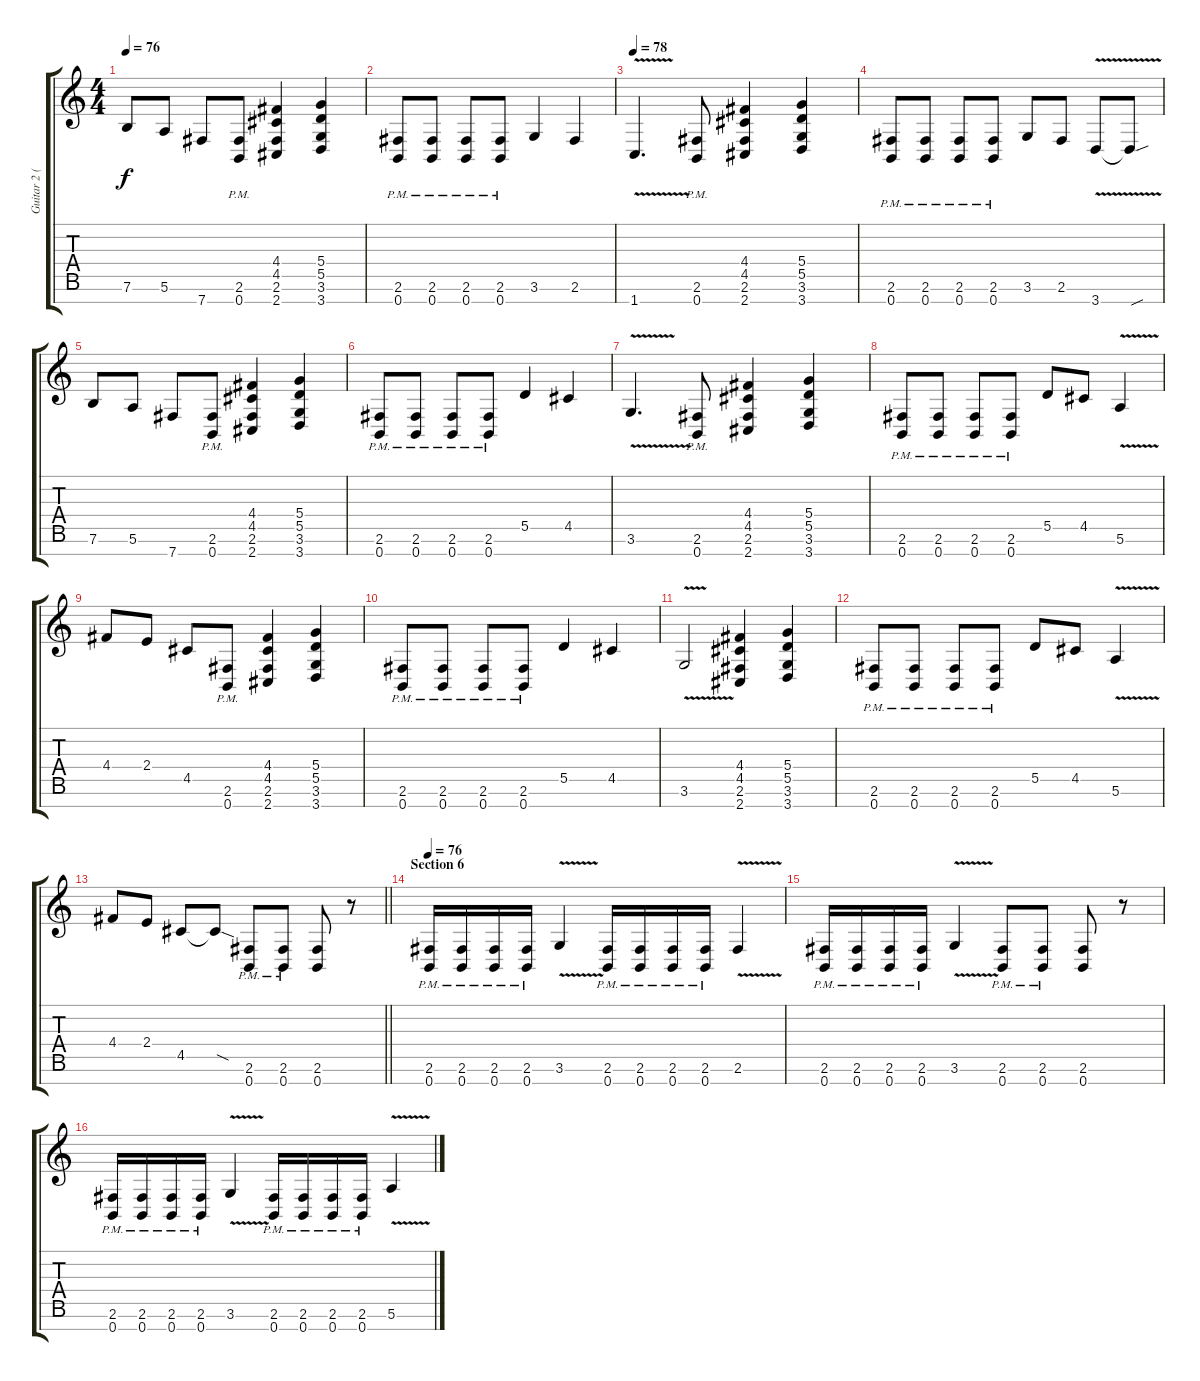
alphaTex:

\track ("Guitar 2 (Distortion)" "Guitar 2 (") {instrument distortionguitar}
\staff {score tabs}
\tuning (E4 B3 G3 D3 A2 E2 B1) {hide}
\ts (4 4)
\tempo 76
\clef g2
\ks c
7.6.8{dy f} 5.6.8 7.7.8 (2.6{pm} 0.7{pm}).8 (4.4 4.5 2.6 2.7).4 (5.4 5.5 3.6 3.7).4 |
(2.6{pm} 0.7{pm}).8 (2.6{pm} 0.7{pm}).8 (2.6{pm} 0.7{pm}).8 (2.6{pm} 0.7{pm}).8 3.6.4 2.6.4 |
\tempo 78
1.7{v}.4{d} (2.6{pm} 0.7{pm}).8 (4.4 4.5 2.6 2.7).4 (5.4 5.5 3.6 3.7).4 |
(2.6{pm} 0.7{pm}).8 (2.6{pm} 0.7{pm}).8 (2.6{pm} 0.7{pm}).8 (2.6{pm} 0.7{pm}).8 3.6.8 2.6.8 3.7{v}.8 3.7{sou t}.8 |
7.6.8 5.6.8 7.7.8 (2.6{pm} 0.7{pm}).8 (4.4 4.5 2.6 2.7).4 (5.4 5.5 3.6 3.7).4 |
(2.6{pm} 0.7{pm}).8 (2.6{pm} 0.7{pm}).8 (2.6{pm} 0.7{pm}).8 (2.6{pm} 0.7{pm}).8 5.5.4 4.5.4 |
3.6{v}.4{d} (2.6{pm} 0.7{pm}).8 (4.4 4.5 2.6 2.7).4 (5.4 5.5 3.6 3.7).4 |
(2.6{pm} 0.7{pm}).8 (2.6{pm} 0.7{pm}).8 (2.6{pm} 0.7{pm}).8 (2.6{pm} 0.7{pm}).8 5.5.8 4.5.8 5.6{v}.4 |
4.4.8 2.4.8 4.5.8 (2.6{pm} 0.7{pm}).8 (4.4 4.5 2.6 2.7).4 (5.4 5.5 3.6 3.7).4 |
(2.6{pm} 0.7{pm}).8 (2.6{pm} 0.7{pm}).8 (2.6{pm} 0.7{pm}).8 (2.6{pm} 0.7{pm}).8 5.5.4 4.5.4 |
3.6{v}.2 (4.4 4.5 2.6 2.7).4 (5.4 5.5 3.6 3.7).4 |
(2.6{pm} 0.7{pm}).8 (2.6{pm} 0.7{pm}).8 (2.6{pm} 0.7{pm}).8 (2.6{pm} 0.7{pm}).8 5.5.8 4.5.8 5.6{v}.4 |
\barLineRight lightlight
4.4.8 2.4.8 4.5.8 4.5{sod t}.8 (2.6{pm} 0.7{pm}).8 (2.6{pm} 0.7{pm}).8 (2.6 0.7).8 r.8 |
\section ("" "Section 6")
\tempo 76
(2.6{pm} 0.7{pm}).16 (2.6{pm} 0.7{pm}).16 (2.6{pm} 0.7{pm}).16 (2.6{pm} 0.7{pm}).16 3.6{v}.4 (2.6{pm} 0.7{pm}).16 (2.6{pm} 0.7{pm}).16 (2.6{pm} 0.7{pm}).16 (2.6{pm} 0.7{pm}).16 2.6{v}.4 |
(2.6{pm} 0.7{pm}).16 (2.6{pm} 0.7{pm}).16 (2.6{pm} 0.7{pm}).16 (2.6{pm} 0.7{pm}).16 3.6{v}.4 (2.6{pm} 0.7{pm}).8 (2.6{pm} 0.7{pm}).8 (2.6 0.7).8 r.8 |
(2.6{pm} 0.7{pm}).16 (2.6{pm} 0.7{pm}).16 (2.6{pm} 0.7{pm}).16 (2.6{pm} 0.7{pm}).16 3.6{v}.4 (2.6{pm} 0.7{pm}).16 (2.6{pm} 0.7{pm}).16 (2.6{pm} 0.7{pm}).16 (2.6{pm} 0.7{pm}).16 5.6{v}.4
